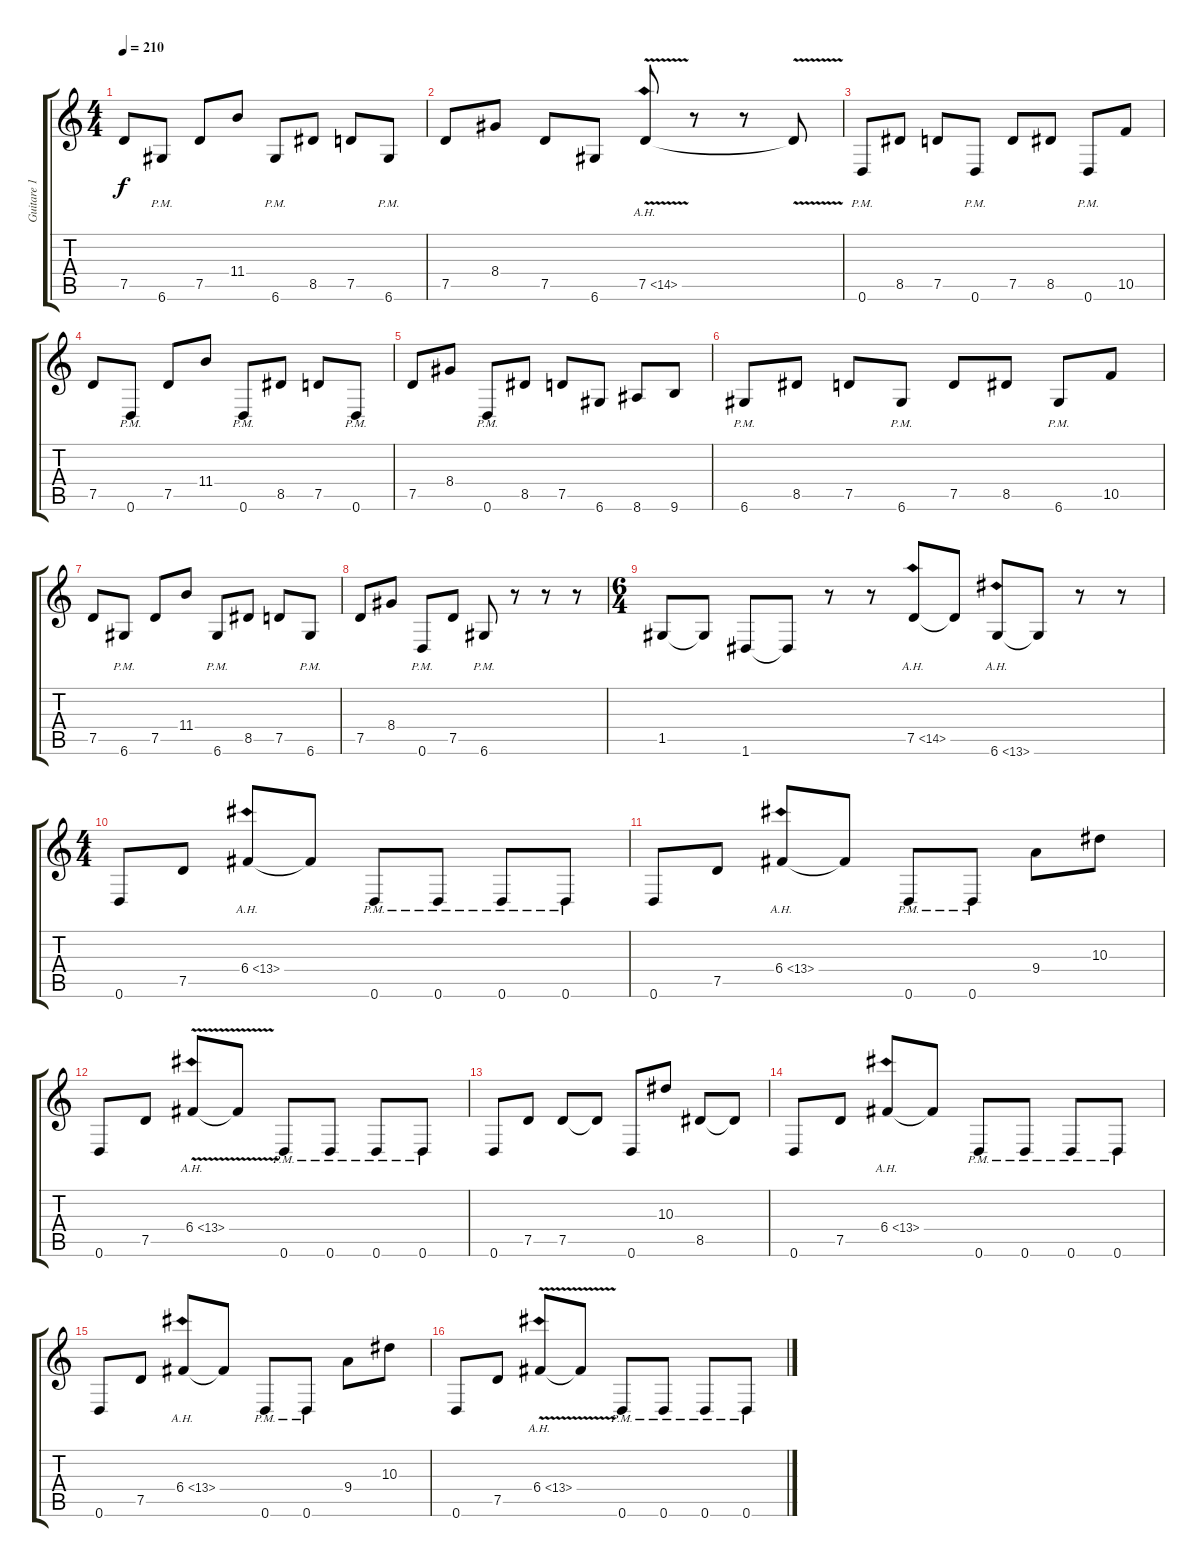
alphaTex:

\track ("Guitare 1" "Guitare 1") {instrument distortionguitar}
\staff {score tabs}
\tuning (D4 A3 F3 C3 G2 D2) {hide}
\ts (4 4)
\tempo 210
\clef g2
\ks c
7.5.8{dy f} 6.6{pm}.8 7.5.8 11.4.8 6.6{pm}.8 8.5.8 7.5.8 6.6{pm}.8 |
7.5.8 8.4.8 7.5.8 6.6.8 7.5{ah 7 v}.8 r.8 r.8 7.5{t}.8 |
0.6{pm}.8 8.5.8 7.5.8 0.6{pm}.8 7.5.8 8.5.8 0.6{pm}.8 10.5.8 |
7.5.8 0.6{pm}.8 7.5.8 11.4.8 0.6{pm}.8 8.5.8 7.5.8 0.6{pm}.8 |
7.5.8 8.4.8 0.6{pm}.8 8.5.8 7.5.8 6.6.8 8.6.8 9.6.8 |
6.6{pm}.8 8.5.8 7.5.8 6.6{pm}.8 7.5.8 8.5.8 6.6{pm}.8 10.5.8 |
7.5.8 6.6{pm}.8 7.5.8 11.4.8 6.6{pm}.8 8.5.8 7.5.8 6.6{pm}.8 |
7.5.8 8.4.8 0.6{pm}.8 7.5.8 6.6{pm}.8 r.8 r.8 r.8 |
\ts (6 4)
1.5.8 1.5{t}.8 1.6.8 1.6{t}.8 r.8 r.8 7.5{ah 7}.8 7.5{t}.8 6.6{ah 7}.8 6.6{t}.8 r.8 r.8 |
\ts (4 4)
0.6.8 7.5.8 6.4{ah 7}.8 6.4{t}.8 0.6{pm}.8 0.6{pm}.8 0.6{pm}.8 0.6{pm}.8 |
0.6.8 7.5.8 6.4{ah 7}.8 6.4{t}.8 0.6{pm}.8 0.6{pm}.8 9.4.8 10.3.8 |
0.6.8 7.5.8 6.4{ah 7 v}.8 6.4{t}.8 0.6{pm}.8 0.6{pm}.8 0.6{pm}.8 0.6{pm}.8 |
0.6.8 7.5.8 7.5.8 7.5{t}.8 0.6.8 10.3.8 8.5.8 8.5{t}.8 |
0.6.8 7.5.8 6.4{ah 7}.8 6.4{t}.8 0.6{pm}.8 0.6{pm}.8 0.6{pm}.8 0.6{pm}.8 |
0.6.8 7.5.8 6.4{ah 7}.8 6.4{t}.8 0.6{pm}.8 0.6{pm}.8 9.4.8 10.3.8 |
0.6.8 7.5.8 6.4{ah 7 v}.8 6.4{t}.8 0.6{pm}.8 0.6{pm}.8 0.6{pm}.8 0.6{pm}.8
